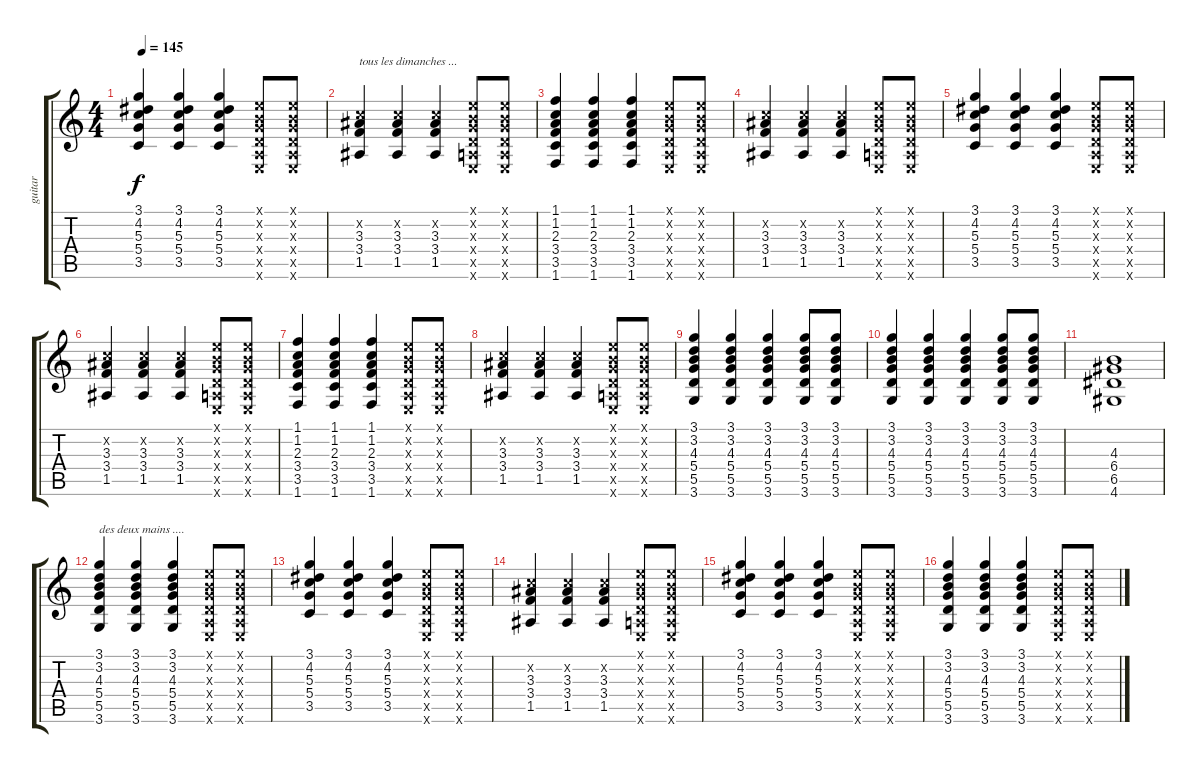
\track ("guitar" "guitar") {instrument acousticguitarsteel}
\staff {score tabs}
\tuning (E4 B3 G3 D3 A2 E2) {hide}
\ts (4 4)
\tempo 145
\clef g2
\ks c
(3.1 4.2 5.3 5.4 3.5).4{dy f} (3.1 4.2 5.3 5.4 3.5).4 (3.1 4.2 5.3 5.4 3.5).4 (0.1{x} 0.2{x} 0.3{x} 0.4{x} 0.5{x} 0.6{x}).8 (0.1{x} 0.2{x} 0.3{x} 0.4{x} 0.5{x} 0.6{x}).8 |
(1.2{x} 3.3 3.4 1.5).4{txt "tous les dimanches ..."} (1.2{x} 3.3 3.4 1.5).4 (1.2{x} 3.3 3.4 1.5).4 (0.1{x} 0.2{x} 0.3{x} 0.4{x} 0.5{x} 0.6{x}).8 (0.1{x} 0.2{x} 0.3{x} 0.4{x} 0.5{x} 0.6{x}).8 |
(1.1 1.2 2.3 3.4 3.5 1.6).4 (1.1 1.2 2.3 3.4 3.5 1.6).4 (1.1 1.2 2.3 3.4 3.5 1.6).4 (0.1{x} 0.2{x} 0.3{x} 0.4{x} 0.5{x} 0.6{x}).8 (0.1{x} 0.2{x} 0.3{x} 0.4{x} 0.5{x} 0.6{x}).8 |
(1.2{x} 3.3 3.4 1.5).4 (1.2{x} 3.3 3.4 1.5).4 (1.2{x} 3.3 3.4 1.5).4 (0.1{x} 0.2{x} 0.3{x} 0.4{x} 0.5{x} 0.6{x}).8 (0.1{x} 0.2{x} 0.3{x} 0.4{x} 0.5{x} 0.6{x}).8 |
(3.1 4.2 5.3 5.4 3.5).4 (3.1 4.2 5.3 5.4 3.5).4 (3.1 4.2 5.3 5.4 3.5).4 (0.1{x} 0.2{x} 0.3{x} 0.4{x} 0.5{x} 0.6{x}).8 (0.1{x} 0.2{x} 0.3{x} 0.4{x} 0.5{x} 0.6{x}).8 |
(1.2{x} 3.3 3.4 1.5).4 (1.2{x} 3.3 3.4 1.5).4 (1.2{x} 3.3 3.4 1.5).4 (0.1{x} 0.2{x} 0.3{x} 0.4{x} 0.5{x} 0.6{x}).8 (0.1{x} 0.2{x} 0.3{x} 0.4{x} 0.5{x} 0.6{x}).8 |
(1.1 1.2 2.3 3.4 3.5 1.6).4 (1.1 1.2 2.3 3.4 3.5 1.6).4 (1.1 1.2 2.3 3.4 3.5 1.6).4 (0.1{x} 0.2{x} 0.3{x} 0.4{x} 0.5{x} 0.6{x}).8 (0.1{x} 0.2{x} 0.3{x} 0.4{x} 0.5{x} 0.6{x}).8 |
(1.2{x} 3.3 3.4 1.5).4 (1.2{x} 3.3 3.4 1.5).4 (1.2{x} 3.3 3.4 1.5).4 (0.1{x} 0.2{x} 0.3{x} 0.4{x} 0.5{x} 0.6{x}).8 (0.1{x} 0.2{x} 0.3{x} 0.4{x} 0.5{x} 0.6{x}).8 |
(3.1 3.2 4.3 5.4 5.5 3.6).4 (3.1 3.2 4.3 5.4 5.5 3.6).4 (3.1 3.2 4.3 5.4 5.5 3.6).4 (3.1 3.2 4.3 5.4 5.5 3.6).8 (3.1 3.2 4.3 5.4 5.5 3.6).8 |
(3.1 3.2 4.3 5.4 5.5 3.6).4 (3.1 3.2 4.3 5.4 5.5 3.6).4 (3.1 3.2 4.3 5.4 5.5 3.6).4 (3.1 3.2 4.3 5.4 5.5 3.6).8 (3.1 3.2 4.3 5.4 5.5 3.6).8 |
(4.3 6.4 6.5 4.6).1 |
(3.1 3.2 4.3 5.4 5.5 3.6).4{txt "des deux mains ...."} (3.1 3.2 4.3 5.4 5.5 3.6).4 (3.1 3.2 4.3 5.4 5.5 3.6).4 (0.1{x} 0.2{x} 0.3{x} 0.4{x} 0.5{x} 0.6{x}).8 (0.1{x} 0.2{x} 0.3{x} 0.4{x} 0.5{x} 0.6{x}).8 |
(3.1 4.2 5.3 5.4 3.5).4 (3.1 4.2 5.3 5.4 3.5).4 (3.1 4.2 5.3 5.4 3.5).4 (0.1{x} 0.2{x} 0.3{x} 0.4{x} 0.5{x} 0.6{x}).8 (0.1{x} 0.2{x} 0.3{x} 0.4{x} 0.5{x} 0.6{x}).8 |
(1.2{x} 3.3 3.4 1.5).4 (1.2{x} 3.3 3.4 1.5).4 (1.2{x} 3.3 3.4 1.5).4 (0.1{x} 0.2{x} 0.3{x} 0.4{x} 0.5{x} 0.6{x}).8 (0.1{x} 0.2{x} 0.3{x} 0.4{x} 0.5{x} 0.6{x}).8 |
(3.1 4.2 5.3 5.4 3.5).4 (3.1 4.2 5.3 5.4 3.5).4 (3.1 4.2 5.3 5.4 3.5).4 (0.1{x} 0.2{x} 0.3{x} 0.4{x} 0.5{x} 0.6{x}).8 (0.1{x} 0.2{x} 0.3{x} 0.4{x} 0.5{x} 0.6{x}).8 |
(3.1 3.2 4.3 5.4 5.5 3.6).4 (3.1 3.2 4.3 5.4 5.5 3.6).4 (3.1 3.2 4.3 5.4 5.5 3.6).4 (0.1{x} 0.2{x} 0.3{x} 0.4{x} 0.5{x} 0.6{x}).8 (0.1{x} 0.2{x} 0.3{x} 0.4{x} 0.5{x} 0.6{x}).8
